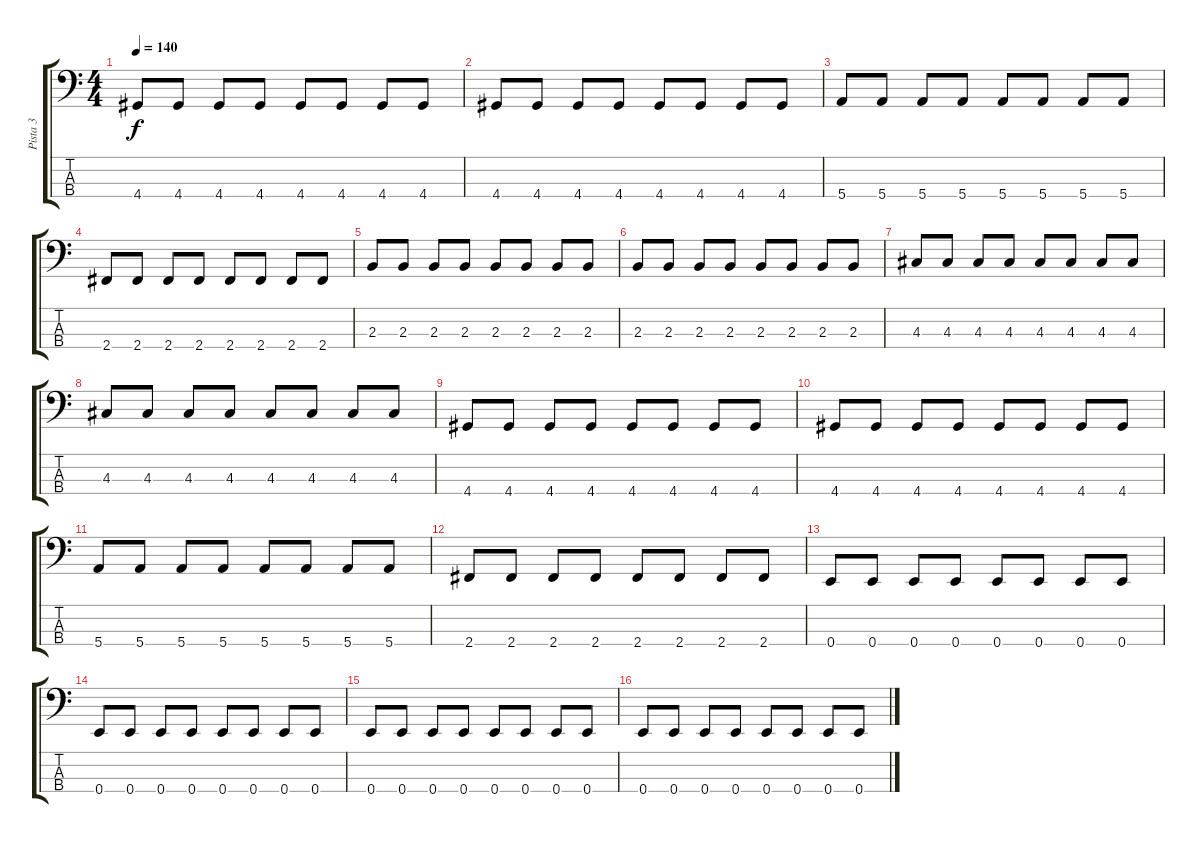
\track ("Pista 3" "Pista 3") {instrument electricbassfinger}
\staff {score tabs}
\tuning (G2 D2 A1 E1) {hide}
\ts (4 4)
\tempo 140
\clef f4
\ks c
4.4.8{dy f} 4.4.8 4.4.8 4.4.8 4.4.8 4.4.8 4.4.8 4.4.8 |
4.4.8 4.4.8 4.4.8 4.4.8 4.4.8 4.4.8 4.4.8 4.4.8 |
5.4.8 5.4.8 5.4.8 5.4.8 5.4.8 5.4.8 5.4.8 5.4.8 |
2.4.8 2.4.8 2.4.8 2.4.8 2.4.8 2.4.8 2.4.8 2.4.8 |
2.3.8 2.3.8 2.3.8 2.3.8 2.3.8 2.3.8 2.3.8 2.3.8 |
2.3.8 2.3.8 2.3.8 2.3.8 2.3.8 2.3.8 2.3.8 2.3.8 |
4.3.8 4.3.8 4.3.8 4.3.8 4.3.8 4.3.8 4.3.8 4.3.8 |
4.3.8 4.3.8 4.3.8 4.3.8 4.3.8 4.3.8 4.3.8 4.3.8 |
4.4.8 4.4.8 4.4.8 4.4.8 4.4.8 4.4.8 4.4.8 4.4.8 |
4.4.8 4.4.8 4.4.8 4.4.8 4.4.8 4.4.8 4.4.8 4.4.8 |
5.4.8 5.4.8 5.4.8 5.4.8 5.4.8 5.4.8 5.4.8 5.4.8 |
2.4.8 2.4.8 2.4.8 2.4.8 2.4.8 2.4.8 2.4.8 2.4.8 |
0.4.8 0.4.8 0.4.8 0.4.8 0.4.8 0.4.8 0.4.8 0.4.8 |
0.4.8 0.4.8 0.4.8 0.4.8 0.4.8 0.4.8 0.4.8 0.4.8 |
0.4.8 0.4.8 0.4.8 0.4.8 0.4.8 0.4.8 0.4.8 0.4.8 |
0.4.8 0.4.8 0.4.8 0.4.8 0.4.8 0.4.8 0.4.8 0.4.8
